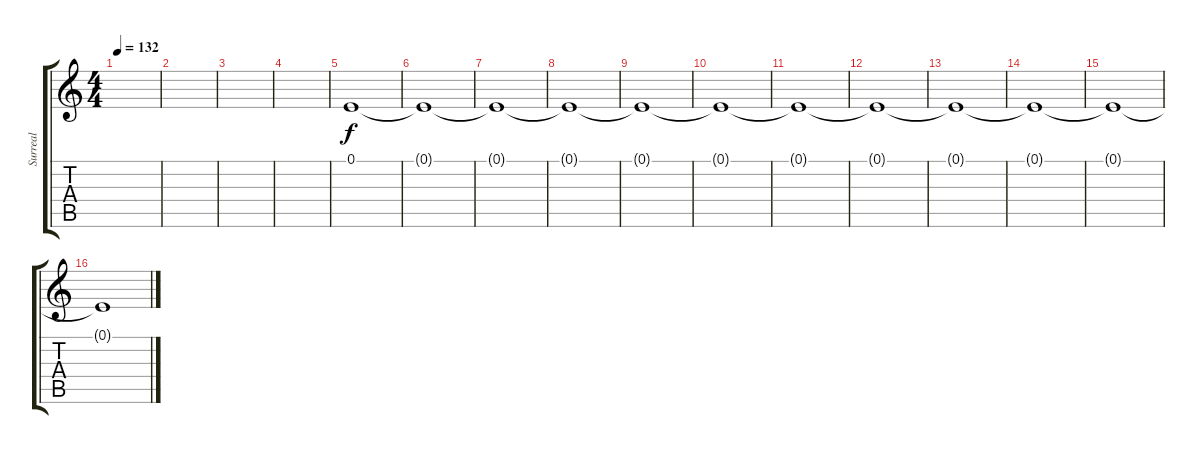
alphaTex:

\track ("Surreal" "Surreal") {instrument lead1square}
\staff {score tabs}
\tuning (E4 B3 G3 D3 A2 E2) {hide}
\ts (4 4)
\tempo 132
\clef g2
\ks c
|
|
|
|
0.1.1 |
0.1{t}.1 |
0.1{t}.1 |
0.1{t}.1 |
0.1{t}.1 |
0.1{t}.1 |
0.1{t}.1 |
0.1{t}.1 |
0.1{t}.1 |
0.1{t}.1 |
0.1{t}.1 |
0.1{t}.1
